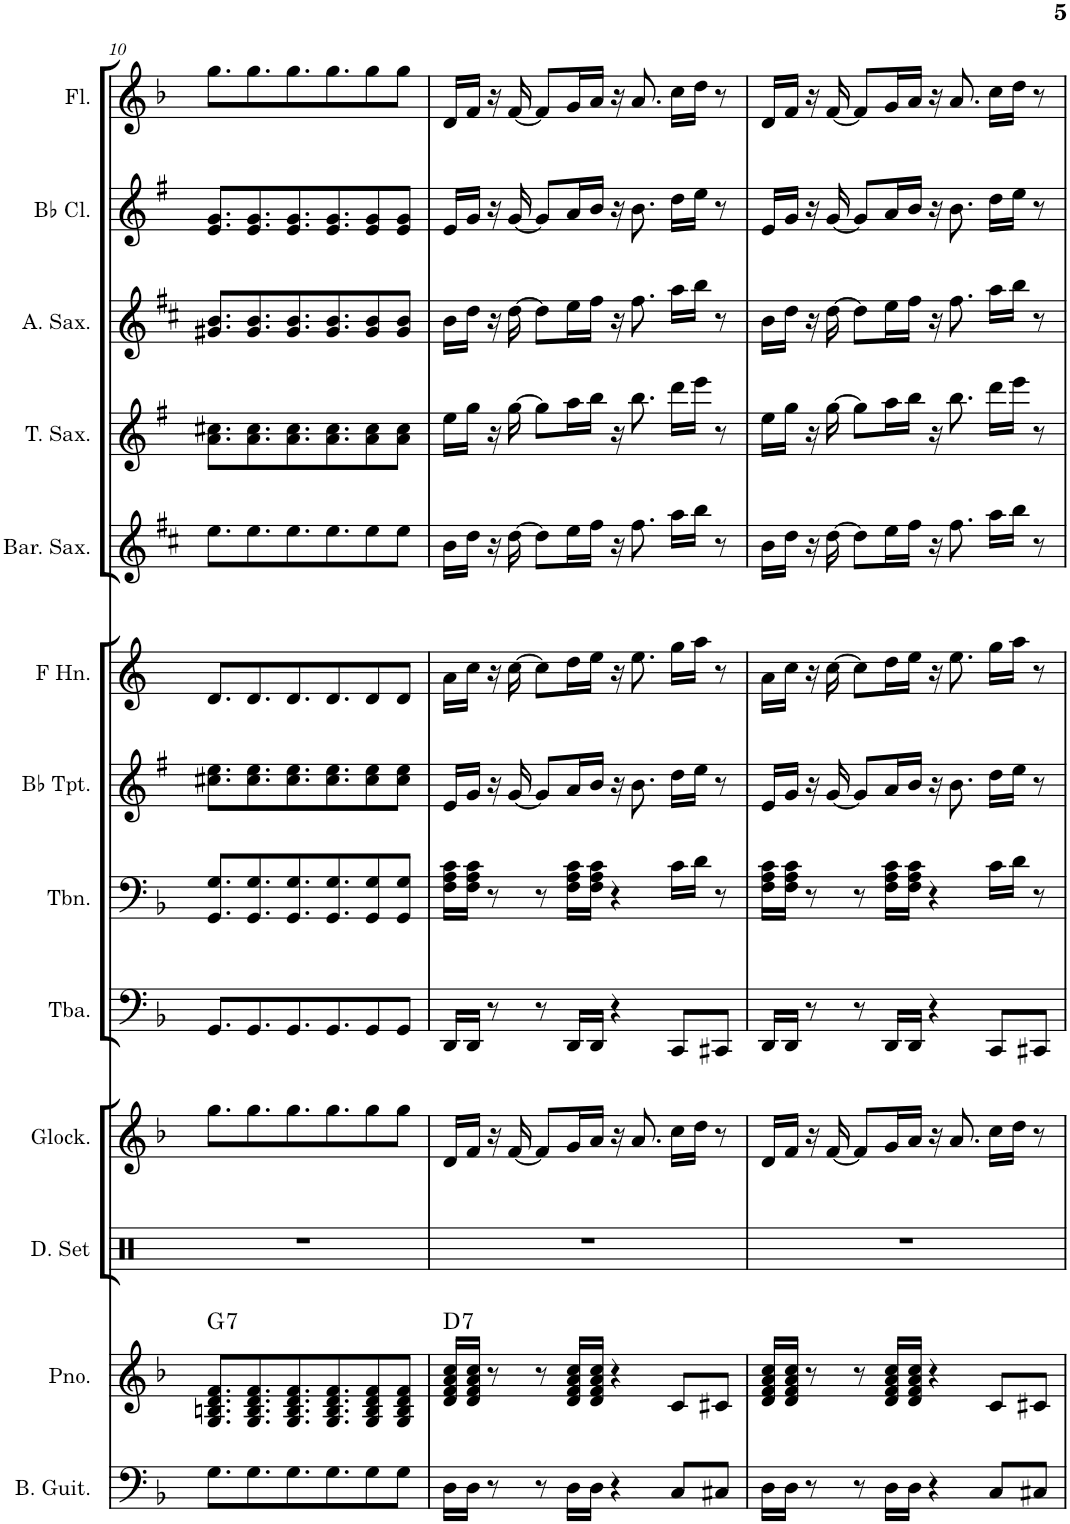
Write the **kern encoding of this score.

**kern	**kern	**harte	**kern	**kern	**kern	**kern	**kern	**kern	**kern	**kern	**kern	**kern	**kern
*part13	*part12	*part12	*part11	*part10	*part9	*part8	*part7	*part6	*part5	*part4	*part3	*part2	*part1
*staff13	*staff12	*	*staff11	*staff10	*staff9	*staff8	*staff7	*staff6	*staff5	*staff4	*staff3	*staff2	*staff1
*I"Bass Guitar	*I"Piano	*	*I"Drumset	*I"Glockenspiel	*I"Tuba	*I"Trombone	*I"Bb Trumpet	*I"Horn in F	*I"Baritone Saxophone	*I"Tenor Saxophone	*I"Alto Saxophone	*I"Bb Clarinet	*I"Flute
*I'B. Guit.	*I'Pno.	*	*I'D. Set	*I'Glock.	*I'Tba.	*I'Tbn.	*I'Bb Tpt.	*	*I'Bar. Sax.	*I'T. Sax.	*I'A. Sax.	*I'Bb Cl.	*I'Fl.
!!LO:PB:g=z
*clefF4	*clefG2	*	*clefX	*clefG2	*clefF4	*clefF4	*clefG2	*clefG2	*clefG2	*clefG2	*clefG2	*clefG2	*clefG2
*Trd7c12	*	*	*	*Trd-14c-24	*	*	*Trd1c2	*Trd4c7	*Trd12c21	*Trd8c14	*Trd5c9	*Trd1c2	*
*k[b-]	*k[b-]	*	*k[]	*k[b-]	*k[b-]	*k[b-]	*k[f#]	*k[]	*k[f#c#]	*k[f#]	*k[f#c#]	*k[f#]	*k[b-]
*M4/4	*M4/4	*	*M4/4	*M4/4	*M4/4	*M4/4	*M4/4	*M4/4	*M4/4	*M4/4	*M4/4	*M4/4	*M4/4
=10	=10	=10	=10	=10	=10	=10	=10	=10	=10	=10	=10	=10	=10
!	!	!LO:H:kt=7	!	!	!	!	!	!	!	!	!	!	!
8.G\L	8.G/ 8.Bn/ 8.d/ 8.f/L	G:7	1r	8.gg\L	8.GG/L	8.GG/ 8.G/L	8.cc#X\ 8.ee\L	8.d/L	8.ee\L	8.a\ 8.cc#X\L	8.g#X/ 8.b/L	8.e/ 8.g/L	8.gg\L
8.G\	8.G/ 8.B/ 8.d/ 8.f/	.	.	8.gg\	8.GG/	8.GG/ 8.G/	8.cc#\ 8.ee\	8.d/	8.ee\	8.a\ 8.cc#\	8.g#/ 8.b/	8.e/ 8.g/	8.gg\
8.G\	8.G/ 8.B/ 8.d/ 8.f/	.	.	8.gg\	8.GG/	8.GG/ 8.G/	8.cc#\ 8.ee\	8.d/	8.ee\	8.a\ 8.cc#\	8.g#/ 8.b/	8.e/ 8.g/	8.gg\
8.G\	8.G/ 8.B/ 8.d/ 8.f/	.	.	8.gg\	8.GG/	8.GG/ 8.G/	8.cc#\ 8.ee\	8.d/	8.ee\	8.a\ 8.cc#\	8.g#/ 8.b/	8.e/ 8.g/	8.gg\
8G\	8G/ 8B/ 8d/ 8f/	.	.	8gg\	8GG/	8GG/ 8G/	8cc#\ 8ee\	8d/	8ee\	8a\ 8cc#\	8g#/ 8b/	8e/ 8g/	8gg\
8G\J	8G/ 8B/ 8d/ 8f/J	.	.	8gg\J	8GG/J	8GG/ 8G/J	8cc#\ 8ee\J	8d/J	8ee\J	8a\ 8cc#\J	8g#/ 8b/J	8e/ 8g/J	8gg\J
=11	=11	=11	=11	=11	=11	=11	=11	=11	=11	=11	=11	=11	=11
!	!	!LO:H:kt=7	!	!	!	!	!	!	!	!	!	!	!
16D\LL	16d/ 16f/ 16a/ 16cc/LL	D:7	1r	16d/LL	16DD/LL	16F\ 16A\ 16c\LL	16e/LL	16a\LL	16b\LL	16ee\LL	16b\LL	16e/LL	16d/LL
16D\JJ	16d/ 16f/ 16a/ 16cc/JJ	.	.	16f/JJ	16DD/JJ	16F\ 16A\ 16c\JJ	16g/JJ	16cc\JJ	16dd\JJ	16gg\JJ	16dd\JJ	16g/JJ	16f/JJ
8r	8r	.	.	16r	8r	8r	16r	16r	16r	16r	16r	16r	16r
.	.	.	.	[16f/	.	.	[16g/	[16cc\	[16dd\	[16gg\	[16dd\	[16g/	[16f/
8r	8r	.	.	8f/L]	8r	8r	8g/L]	8cc\L]	8dd\L]	8gg\L]	8dd\L]	8g/L]	8f/L]
16D\LL	16d/ 16f/ 16a/ 16cc/LL	.	.	16g/L	16DD/LL	16F\ 16A\ 16c\LL	16a/L	16dd\L	16ee\L	16aa\L	16ee\L	16a/L	16g/L
16D\JJ	16d/ 16f/ 16a/ 16cc/JJ	.	.	16a/JJ	16DD/JJ	16F\ 16A\ 16c\JJ	16b/JJ	16ee\JJ	16ff#\JJ	16bb\JJ	16ff#\JJ	16b/JJ	16a/JJ
4r	4r	.	.	16r	4r	4r	16r	16r	16r	16r	16r	16r	16r
.	.	.	.	8.a/	.	.	8.b\	8.ee\	8.ff#\	8.bb\	8.ff#\	8.b\	8.a/
8C/L	8c/L	.	.	16cc\LL	8CC/L	16c\LL	16dd\LL	16gg\LL	16aa\LL	16ddd\LL	16aa\LL	16dd\LL	16cc\LL
.	.	.	.	16dd\JJ	.	16d\JJ	16ee\JJ	16aa\JJ	16bb\JJ	16eee\JJ	16bb\JJ	16ee\JJ	16dd\JJ
8C#X/J	8c#X/J	.	.	8r	8CC#X/J	8r	8r	8r	8r	8r	8r	8r	8r
=12	=12	=12	=12	=12	=12	=12	=12	=12	=12	=12	=12	=12	=12
16D\LL	16d/ 16f/ 16a/ 16cc/LL	.	1r	16d/LL	16DD/LL	16F\ 16A\ 16c\LL	16e/LL	16a\LL	16b\LL	16ee\LL	16b\LL	16e/LL	16d/LL
16D\JJ	16d/ 16f/ 16a/ 16cc/JJ	.	.	16f/JJ	16DD/JJ	16F\ 16A\ 16c\JJ	16g/JJ	16cc\JJ	16dd\JJ	16gg\JJ	16dd\JJ	16g/JJ	16f/JJ
8r	8r	.	.	16r	8r	8r	16r	16r	16r	16r	16r	16r	16r
.	.	.	.	[16f/	.	.	[16g/	[16cc\	[16dd\	[16gg\	[16dd\	[16g/	[16f/
8r	8r	.	.	8f/L]	8r	8r	8g/L]	8cc\L]	8dd\L]	8gg\L]	8dd\L]	8g/L]	8f/L]
16D\LL	16d/ 16f/ 16a/ 16cc/LL	.	.	16g/L	16DD/LL	16F\ 16A\ 16c\LL	16a/L	16dd\L	16ee\L	16aa\L	16ee\L	16a/L	16g/L
16D\JJ	16d/ 16f/ 16a/ 16cc/JJ	.	.	16a/JJ	16DD/JJ	16F\ 16A\ 16c\JJ	16b/JJ	16ee\JJ	16ff#\JJ	16bb\JJ	16ff#\JJ	16b/JJ	16a/JJ
4r	4r	.	.	16r	4r	4r	16r	16r	16r	16r	16r	16r	16r
.	.	.	.	8.a/	.	.	8.b\	8.ee\	8.ff#\	8.bb\	8.ff#\	8.b\	8.a/
8C/L	8c/L	.	.	16cc\LL	8CC/L	16c\LL	16dd\LL	16gg\LL	16aa\LL	16ddd\LL	16aa\LL	16dd\LL	16cc\LL
.	.	.	.	16dd\JJ	.	16d\JJ	16ee\JJ	16aa\JJ	16bb\JJ	16eee\JJ	16bb\JJ	16ee\JJ	16dd\JJ
8C#X/J	8c#X/J	.	.	8r	8CC#X/J	8r	8r	8r	8r	8r	8r	8r	8r
=	=	=	=	=	=	=	=	=	=	=	=	=	=
*-	*-	*-	*-	*-	*-	*-	*-	*-	*-	*-	*-	*-	*-
